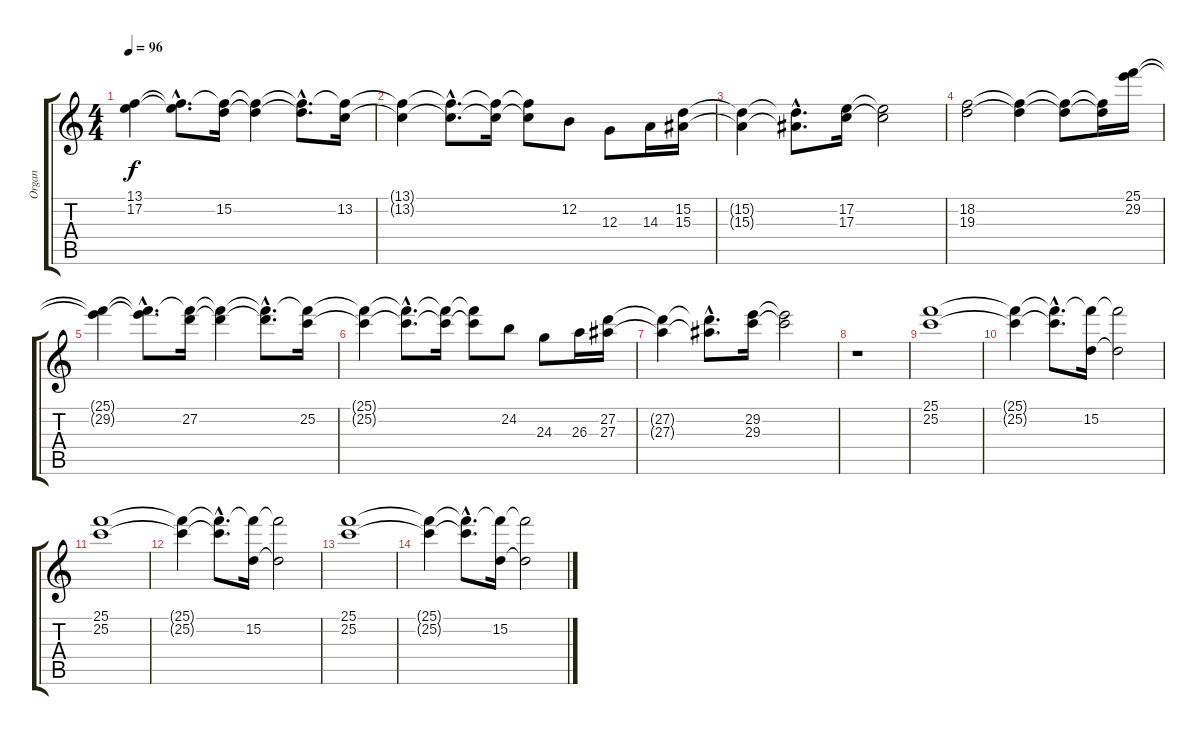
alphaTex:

\track ("Organ" "Organ") {instrument rockorgan}
\staff {score tabs}
\tuning (E4 B3 G3 D3 A2 E2) {hide}
\ts (4 4)
\tempo 96
\clef g2
\ks c
(13.1{t} 17.2{t}).4{dy f} (13.1{hac t} 17.2{hac t}).8{d} (13.1{t} 15.2).16 (13.1{t} 15.2{t}).4 (13.1{hac t} 15.2{hac t}).8{d} (13.1{t} 13.2).16 |
(13.1{t} 13.2{t}).4 (13.1{hac t} 13.2{hac t}).8{d} (13.1{t} 13.2{t}).16 (13.1{t} 13.2{t}).8 12.2.8 12.3.8 14.3.16 (15.2 15.3).16 |
(15.2{t} 15.3{t}).4 (15.2{hac t} 15.3{hac t}).8{d} (17.2 17.3).16 (17.2{t} 17.3{t}).2 |
(18.2 19.3).2 (18.2{t} 19.3{t}).4 (18.2{t} 19.3{t}).8 (18.2{t} 19.3{t}).16 (25.1 29.2).16 |
(25.1{t} 29.2{t}).4 (25.1{hac t} 29.2{hac t}).8{d} (25.1{t} 27.2).16 (25.1{t} 27.2{t}).4 (25.1{hac t} 27.2{hac t}).8{d} (25.1{t} 25.2).16 |
(25.1{t} 25.2{t}).4 (25.1{hac t} 25.2{hac t}).8{d} (25.1{t} 25.2{t}).16 (25.1{t} 25.2{t}).8 24.2.8 24.3.8 26.3.16 (27.2 27.3).16 |
(27.2{t} 27.3{t}).4 (27.2{hac t} 27.3{hac t}).8{d} (29.2 29.3).16 (29.2{t} 29.3{t}).2 |
r.1 |
(25.1 25.2).1 |
(25.1{t} 25.2{t}).4 (25.1{hac t} 25.2{hac t}).8{d} (25.1{t} 15.2).16 (25.1{t} 15.2{t}).2 |
(25.1 25.2).1 |
(25.1{t} 25.2{t}).4 (25.1{hac t} 25.2{hac t}).8{d} (25.1{t} 15.2).16 (25.1{t} 15.2{t}).2 |
(25.1 25.2).1 |
(25.1{t} 25.2{t}).4 (25.1{hac t} 25.2{hac t}).8{d} (25.1{t} 15.2).16 (25.1{t} 15.2{t}).2
